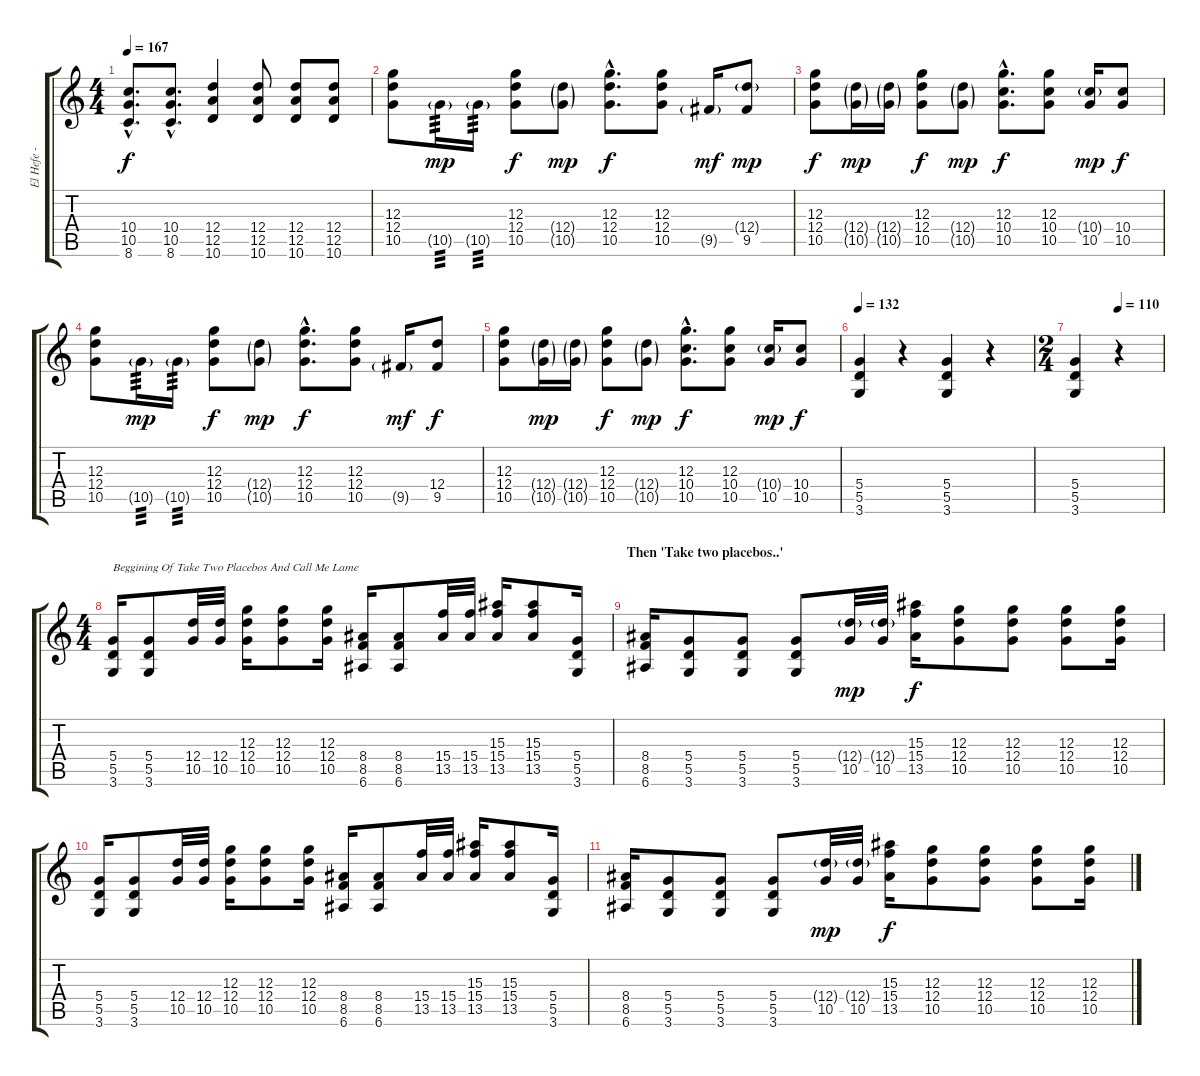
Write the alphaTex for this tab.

\track ("El Hefe - Guitar" "El Hefe - ") {instrument distortionguitar}
\staff {score tabs}
\tuning (E4 B3 G3 D3 A2 E2) {hide}
\ts (4 4)
\tempo 167
\clef g2
\ks c
(10.4{hac} 10.5{hac} 8.6{hac}).8{d dy f} (10.4{hac} 10.5{hac} 8.6{hac}).8{d} (12.4 12.5 10.6).4 (12.4 12.5 10.6).8 (12.4 12.5 10.6).8 (12.4 12.5 10.6).8 |
(12.3 12.4 10.5).8 10.5{g}.16{tp 3 dy mp} 10.5{g}.16{tp 3} (12.3 12.4 10.5).8{dy f} (12.4{g} 10.5{g}).8{dy mp} (12.3{hac} 12.4{hac} 10.5{hac}).8{d dy f} (12.3 12.4 10.5).8 9.5{g}.16{dy mf} (12.4{g} 9.5).8{dy mp} |
(12.3 12.4 10.5).8{dy f} (12.4{g} 10.5{g}).16{dy mp} (12.4{g} 10.5{g}).16 (12.3 12.4 10.5).8{dy f} (12.4{g} 10.5{g}).8{dy mp} (12.3{hac} 10.4{hac} 10.5{hac}).8{d dy f} (12.3 10.4 10.5).8 (10.4{g} 10.5).16{dy mp} (10.4 10.5).8{dy f} |
(12.3 12.4 10.5).8 10.5{g}.16{tp 3 dy mp} 10.5{g}.16{tp 3} (12.3 12.4 10.5).8{dy f} (12.4{g} 10.5{g}).8{dy mp} (12.3{hac} 12.4{hac} 10.5{hac}).8{d dy f} (12.3 12.4 10.5).8 9.5{g}.16{dy mf} (12.4 9.5).8{dy f} |
(12.3 12.4 10.5).8 (12.4{g} 10.5{g}).16{dy mp} (12.4{g} 10.5{g}).16 (12.3 12.4 10.5).8{dy f} (12.4{g} 10.5{g}).8{dy mp} (12.3{hac} 10.4{hac} 10.5{hac}).8{d dy f} (12.3 10.4 10.5).8 (10.4{g} 10.5).16{dy mp} (10.4 10.5).8{dy f} |
\tempo 132
(5.4 5.5 3.6).4 r.4 (5.4 5.5 3.6).4 r.4 |
\ts (2 4)
\tempo (110 0.5)
(5.4 5.5 3.6).4 r.4 |
\ts (4 4)
(5.4 5.5 3.6).16{txt "Beggining Of Take Two Placebos And Call Me Lame"} (5.4 5.5 3.6).8 (12.4 10.5).32 (12.4 10.5).32 (12.3 12.4 10.5).16 (12.3 12.4 10.5).8 (12.3 12.4 10.5).16 (8.4 8.5 6.6).16 (8.4 8.5 6.6).8 (15.4 13.5).32 (15.4 13.5).32 (15.3 15.4 13.5).16 (15.3 15.4 13.5).8 (5.4 5.5 3.6).16 |
\section ("" "Then 'Take two placebos..'")
(8.4 8.5 6.6).16 (5.4 5.5 3.6).8 (5.4 5.5 3.6).8 (5.4 5.5 3.6).8 (12.4{g} 10.5).32{dy mp} (12.4{g} 10.5).32 (15.3 15.4 13.5).16{dy f} (12.3 12.4 10.5).8 (12.3 12.4 10.5).8 (12.3 12.4 10.5).8 (12.3 12.4 10.5).16 |
(5.4 5.5 3.6).16 (5.4 5.5 3.6).8 (12.4 10.5).32 (12.4 10.5).32 (12.3 12.4 10.5).16 (12.3 12.4 10.5).8 (12.3 12.4 10.5).16 (8.4 8.5 6.6).16 (8.4 8.5 6.6).8 (15.4 13.5).32 (15.4 13.5).32 (15.3 15.4 13.5).16 (15.3 15.4 13.5).8 (5.4 5.5 3.6).16 |
(8.4 8.5 6.6).16 (5.4 5.5 3.6).8 (5.4 5.5 3.6).8 (5.4 5.5 3.6).8 (12.4{g} 10.5).32{dy mp} (12.4{g} 10.5).32 (15.3 15.4 13.5).16{dy f} (12.3 12.4 10.5).8 (12.3 12.4 10.5).8 (12.3 12.4 10.5).8 (12.3 12.4 10.5).16
